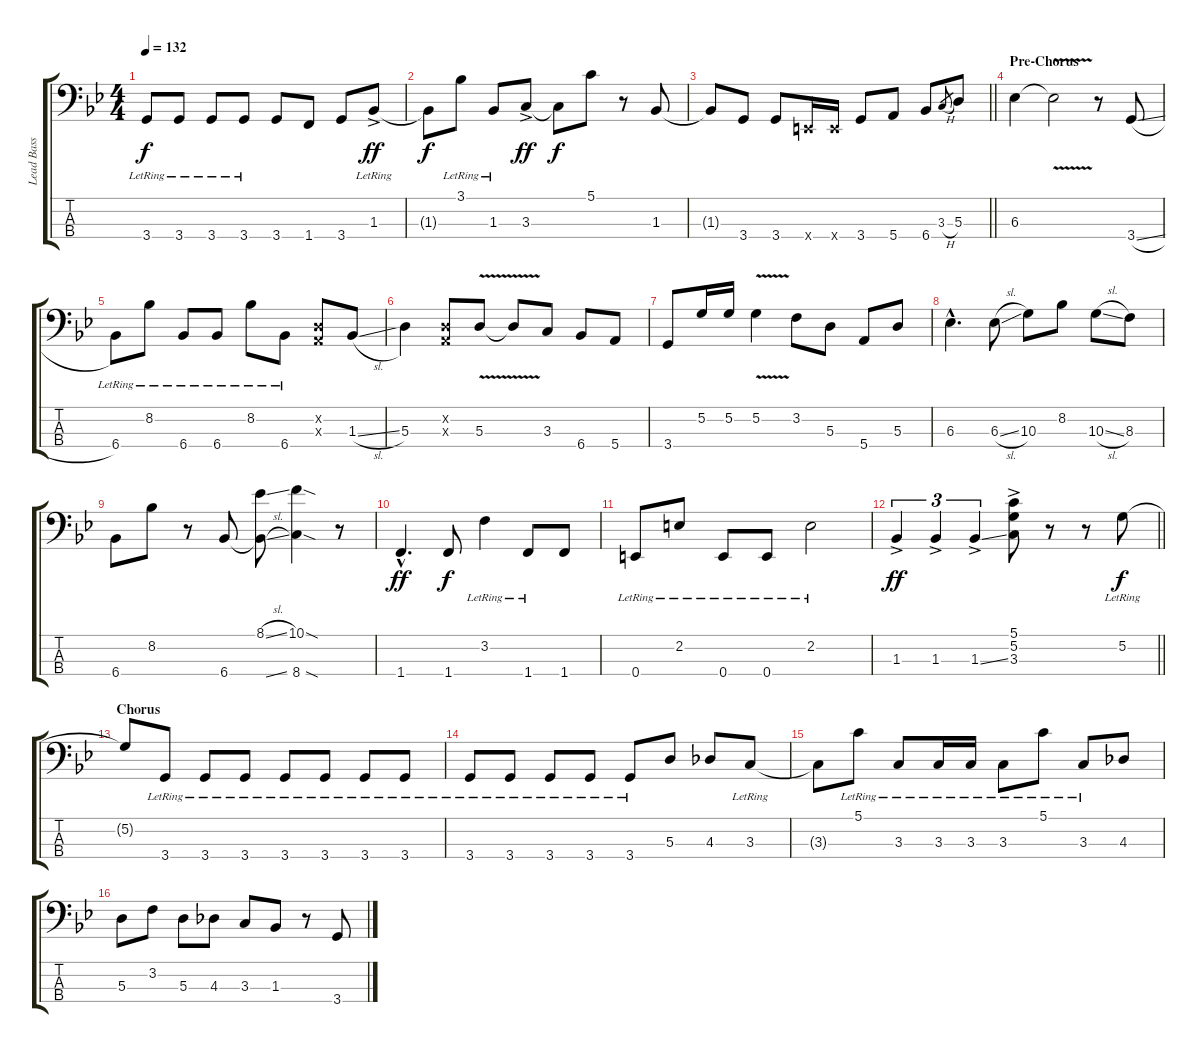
\track ("Lead Bass" "Lead Bass") {instrument electricbassfinger}
\staff {score tabs}
\tuning (G2 D2 A1 E1) {hide}
\ts (4 4)
\tempo 132
\clef f4
\ks bb
3.4{lr}.8{dy f} 3.4{lr}.8 3.4{lr}.8 3.4{lr}.8 3.4.8 1.4.8 3.4.8 1.3{ac lr}.8{dy ff} |
1.3{t}.8{dy f} 3.1{lr}.8 1.3{lr}.8 3.3{ac}.8{dy ff} 3.3{t}.8{dy f} 5.1.8 r.8 1.3.8 |
\barLineRight lightlight
1.3{t}.8 3.4.8 3.4.8 0.4{x}.16 0.4{x}.16 3.4.8 5.4.8 6.4.8 3.3{h}.8{gr} 5.3.8 |
\section ("" "Pre-Chorus")
6.3.4 6.3{v t}.2 r.8 3.4{sl}.8 |
6.4{lr}.8 8.2{lr}.8 6.4{lr}.8 6.4{lr}.8 8.2{lr}.8 6.4{lr}.8 (0.2{x} 0.3{x}).8 1.3{sl}.8 |
5.3.4 (0.2{x} 0.3{x}).8 5.3{v}.8 5.3{v t}.8 3.3.8 6.4.8 5.4.8 |
3.4.8 5.2.16 5.2.16 5.2{v}.4 3.2.8 5.3.8 5.4.8 5.3.8 |
6.3{hac}.4{d} 6.3{sl}.8 10.3.8 8.2.8 10.3{sl}.8 8.3.8 |
6.4.8 8.2.8 r.8 6.4.8 (8.1{sl} 6.4{sl t}).8 (10.1{sod} 8.4{sod}).4 r.8 |
1.4{hac}.4{d dy ff} 1.4.8{dy f} 3.2{lr}.4 1.4{lr}.8 1.4.8 |
0.4{lr}.8 2.2{lr}.8 0.4{lr}.8 0.4{lr}.8 2.2{lr}.2 |
\barLineRight lightlight
1.3{ac}.4{tu (3 2) dy ff} 1.3{ac}.4{tu (3 2)} 1.3{ss ac}.4{tu (3 2)} (5.1{ac} 5.2{ac} 3.3{ac}).8 r.8 r.8 5.2{lr}.8{dy f} |
\section ("" "Chorus")
5.2{t}.8 3.4{lr}.8 3.4{lr}.8 3.4{lr}.8 3.4{lr}.8 3.4{lr}.8 3.4{lr}.8 3.4{lr}.8 |
3.4{lr}.8 3.4{lr}.8 3.4{lr}.8 3.4{lr}.8 3.4{lr}.8 5.3.8 4.3.8 3.3{lr}.8 |
3.3{t}.8 5.1{lr}.8 3.3{lr}.8 3.3{lr}.16 3.3{lr}.16 3.3{lr}.8 5.1{lr}.8 3.3{lr}.8 4.3.8 |
5.3.8 3.2.8 5.3.8 4.3.8 3.3.8 1.3.8 r.8 3.4.8
